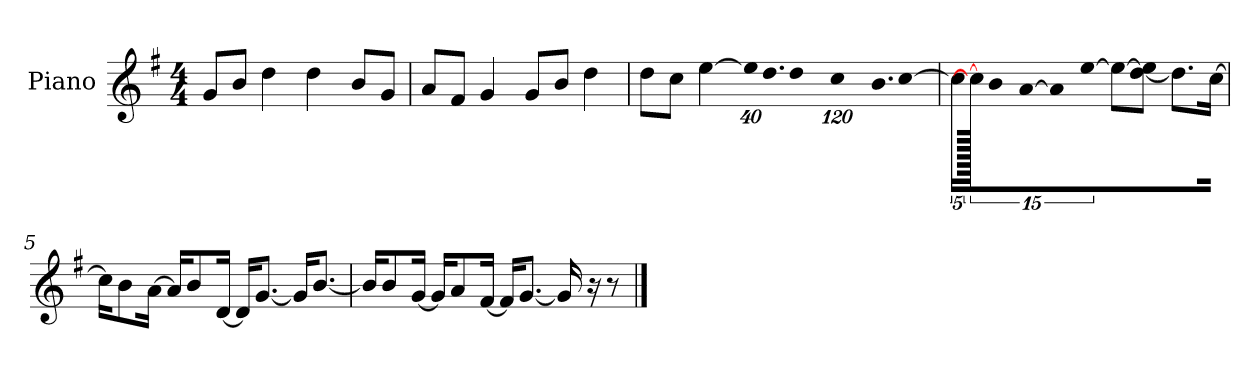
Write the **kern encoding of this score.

**kern
*part1
*staff1
*I"Piano
*I'P-no
*clefG2
*k[f#]
*M4/4
*MM90
=1
8g/L
8b/J
4dd\
4dd\
8b/L
8g/J
=2
8a/L
8f#/J
4g/
8g/L
8b/J
4dd\
=3
8dd\L
8cc\J
[4ee\
*Xbrackettup
!LO:N:vis=32
640%23ee\KLL]
!LO:N:vis=16.
960%103dd\
!LO:N:vis=16
1920%137dd\
!LO:N:vis=16
1920%137cc\
!LO:N:vis=16.
960%103b\
[384%41cc\J
=4
*brackettup
20cc\KL]
1920cc\_
10b\
[20a\Jk
5a/]
[10ee\
8ee\L_
[8dd\ 8ee\]J
8.dd\L]
[16cc\Jk
!!LO:LB:g=z
=5
16cc\KL]
8b\
[16a\Jk
16a/KL]
8b/
[16d/Jk
16d/KL]
[8.g/J
16g/KL]
[8.b/J
=6
16b/KL]
8b/
[16g/Jk
16g/KL]
8a/
[16f#/Jk
16f#/KL]
[8.g/J
16g/]
16r
8r
==
*-
